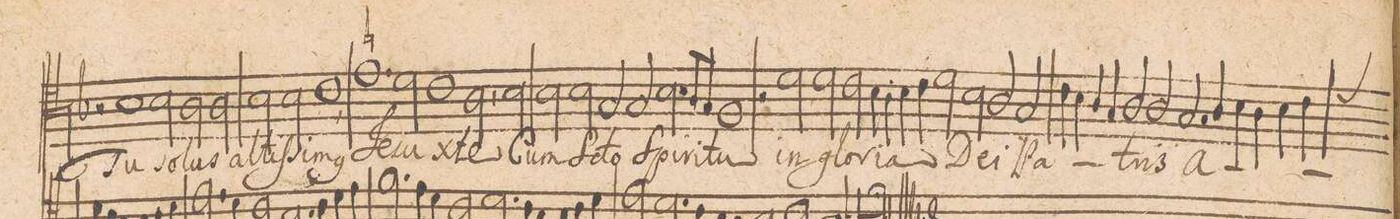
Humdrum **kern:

**kern	**text
*I"TENOR.	*
*clefC4	*
*k[b-]	*
*met(c|)	*
*M2/1	*
2r	.
1B-\	Tu
=66-	=66-
2B-\	so-
2A\	-lus
2A\	al-
=67-	=67-
2B-\	-tiſ-
2B-\	-si-
1c\,	-m(us)
=68-	=68-
1.en\	Je-
2d\	-su
=69-	=69-
1c\	x-
2A,<\	-te
2B-\	Cum
=70-	=70-
2B-\	S(an)-
2B-\	-cto
2G/	Spi-
2G/	-ri-
=71-	=71-
2.B-\	-tu
8A/L	.
8G/J	.
1F/	.
=72-	=72-
2r	.
2d\	in
2d\	glo-
2c\	-ri-
=73-	=73-
4B-\	-a
4A\	.
4B-\	.
4c\	.
2d\	.
2B-\	De-
=74-	=74-
2A/	-i
2G/	Pa-
4c\	.
4B-\	.
4A/	.
4G/	.
=75-	=75-
2A/	.
2A/	-tris
2.G/	A-
4A/	.
=76-	=76-
4B-\	.
4A\	.
4B-\	.
*custos:d	*
4c\	.
*-	*-
